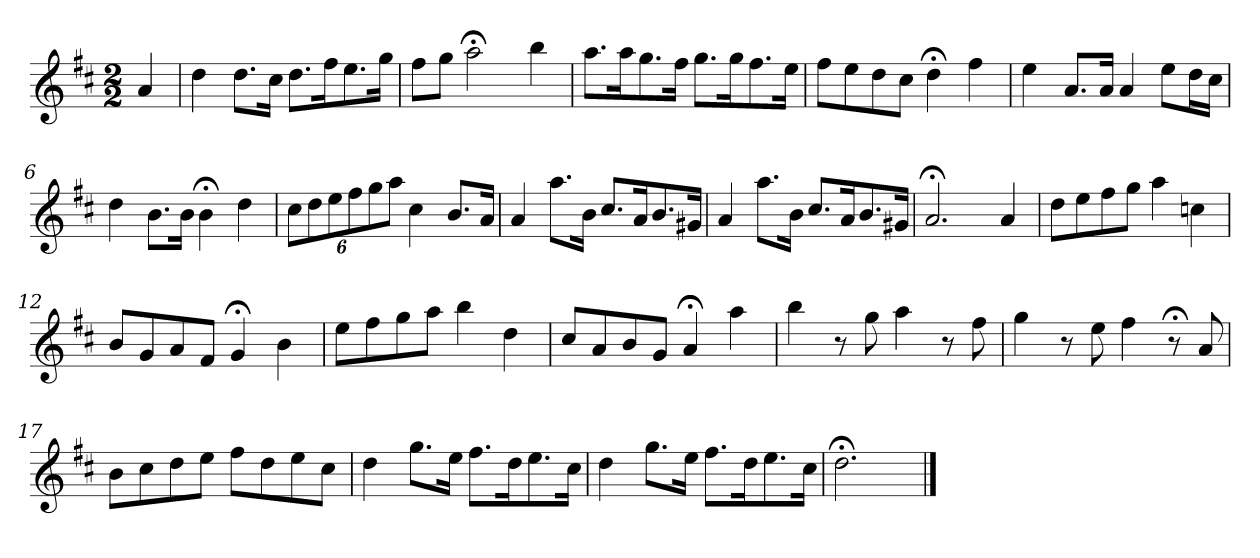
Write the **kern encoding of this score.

**kern
*part1
*staff1
*k[f#c#]
*D:
*M2/2
*MM120
=
4a
=1
4dd
8.ddL
16cc#Jk
8.ddL
16ff#K
8.ee
16ggJk
=2
8ff#L
8ggJ
2aa;<
4bb
=3
8.aaL
16aaK
8.gg
16ff#Jk
8.ggL
16ggK
8.ff#
16eeJk
=4
8ff#L
8ee
8dd
8cc#J
4dd;<
4ff#
=5
4ee
8.aL
16aJk
4a
8eeL
16ddL
16cc#JJ
=6
4dd
8.bL
16bJk
4b;<
4dd
=7
12cc#L
12dd
12ee
12ff#
12gg
12aaJ
4cc#
8.bL
16aJk
=8
4a
8.aaL
16bJk
8.cc#L
16aK
8.b
16g#XJk
=9
4a
8.aaL
16bJk
8.cc#L
16aK
8.b
16g#XJk
=10
2.a;<
4a
=11
8ddL
8ee
8ff#
8ggJ
4aa
4ccn
=12
8bL
8g
8a
8f#J
4g;<
4b
=13
8eeL
8ff#
8gg
8aaJ
4bb
4dd
=14
8cc#L
8a
8b
8gJ
4a;<
4aa
=15
4bb
8r
8gg
4aa
8r
8ff#
=16
4gg
8r
8ee
4ff#
8r;<
8a
=17
8bL
8cc#
8dd
8eeJ
8ff#L
8dd
8ee
8cc#J
=18
4dd
8.ggL
16eeJk
8.ff#L
16ddK
8.ee
16cc#Jk
=19
4dd
8.ggL
16eeJk
8.ff#L
16ddK
8.ee
16cc#Jk
=20
2.dd;<
==
*-
